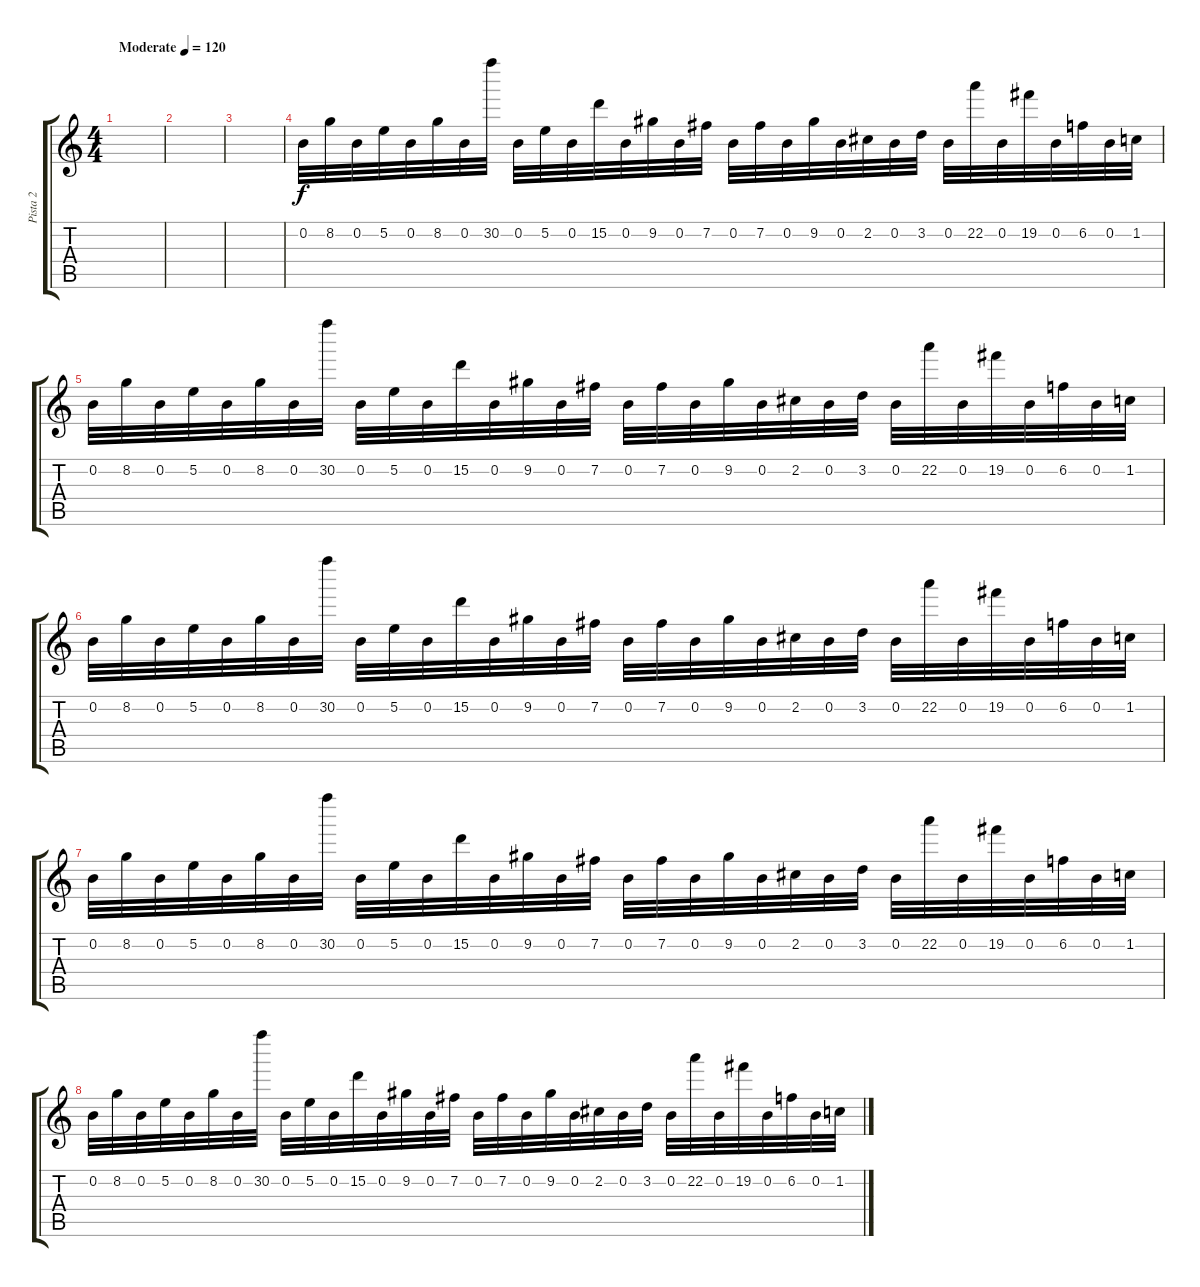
\track ("Pista 2" "Pista 2") {instrument acousticguitarsteel}
\staff {score tabs}
\tuning (E4 B3 G3 D3 A2 E2) {hide}
\ts (4 4)
\tempo (120 "Moderate")
\clef g2
\ks c
|
|
|
0.2.32 8.2.32 0.2.32 5.2.32 0.2.32 8.2.32 0.2.32 30.2.32 0.2.32 5.2.32 0.2.32 15.2.32 0.2.32 9.2.32 0.2.32 7.2.32 0.2.32 7.2.32 0.2.32 9.2.32 0.2.32 2.2.32 0.2.32 3.2.32 0.2.32 22.2.32 0.2.32 19.2.32 0.2.32 6.2.32 0.2.32 1.2.32 |
0.2.32 8.2.32 0.2.32 5.2.32 0.2.32 8.2.32 0.2.32 30.2.32 0.2.32 5.2.32 0.2.32 15.2.32 0.2.32 9.2.32 0.2.32 7.2.32 0.2.32 7.2.32 0.2.32 9.2.32 0.2.32 2.2.32 0.2.32 3.2.32 0.2.32 22.2.32 0.2.32 19.2.32 0.2.32 6.2.32 0.2.32 1.2.32 |
0.2.32 8.2.32 0.2.32 5.2.32 0.2.32 8.2.32 0.2.32 30.2.32 0.2.32 5.2.32 0.2.32 15.2.32 0.2.32 9.2.32 0.2.32 7.2.32 0.2.32 7.2.32 0.2.32 9.2.32 0.2.32 2.2.32 0.2.32 3.2.32 0.2.32 22.2.32 0.2.32 19.2.32 0.2.32 6.2.32 0.2.32 1.2.32 |
0.2.32 8.2.32 0.2.32 5.2.32 0.2.32 8.2.32 0.2.32 30.2.32 0.2.32 5.2.32 0.2.32 15.2.32 0.2.32 9.2.32 0.2.32 7.2.32 0.2.32 7.2.32 0.2.32 9.2.32 0.2.32 2.2.32 0.2.32 3.2.32 0.2.32 22.2.32 0.2.32 19.2.32 0.2.32 6.2.32 0.2.32 1.2.32 |
0.2.32 8.2.32 0.2.32 5.2.32 0.2.32 8.2.32 0.2.32 30.2.32 0.2.32 5.2.32 0.2.32 15.2.32 0.2.32 9.2.32 0.2.32 7.2.32 0.2.32 7.2.32 0.2.32 9.2.32 0.2.32 2.2.32 0.2.32 3.2.32 0.2.32 22.2.32 0.2.32 19.2.32 0.2.32 6.2.32 0.2.32 1.2.32
